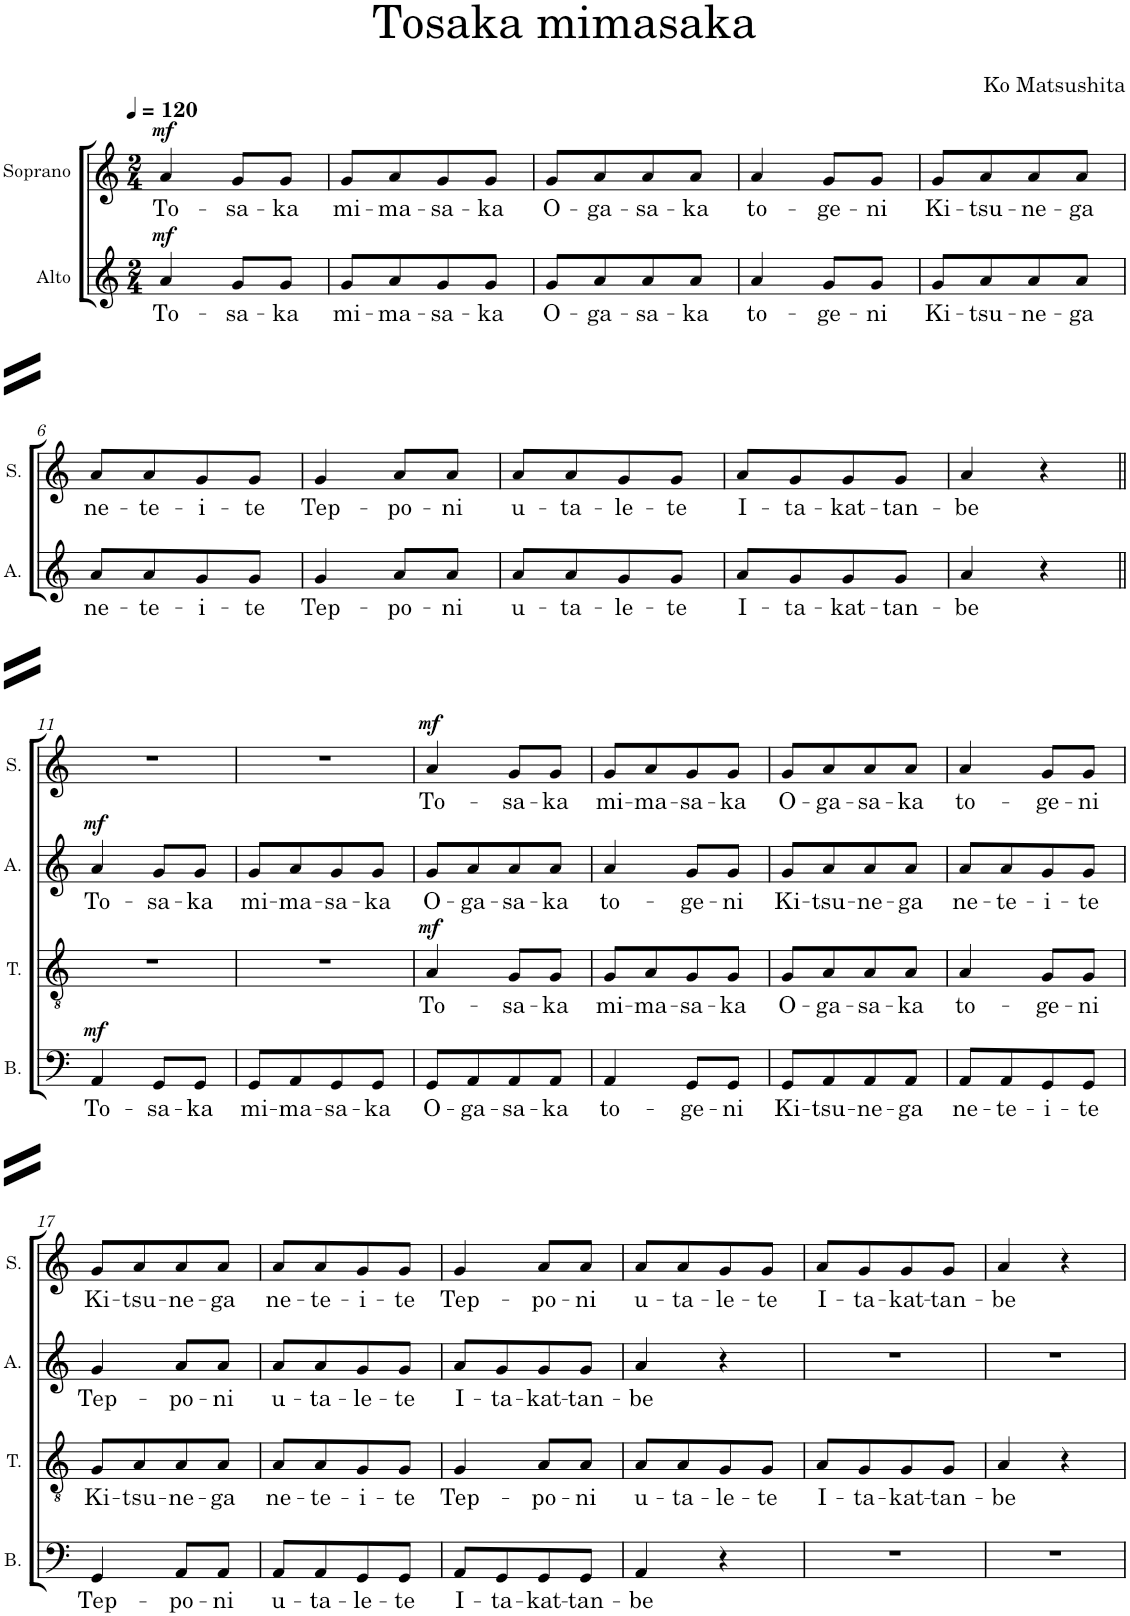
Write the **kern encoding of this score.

**kern	**text	**dynam	**kern	**text	**dynam	**kern	**text	**dynam	**kern	**text	**dynam
*part4	*part4	*part4	*part3	*part3	*part3	*part2	*part2	*part2	*part1	*part1	*part1
*staff4	*staff4	*staff4	*staff3	*staff3	*staff3	*staff2	*staff2	*staff2	*staff1	*staff1	*staff1
*I"Bass	*	*	*I"Tenor	*	*	*I"Alto	*	*	*I"Soprano	*	*
*I'B.	*	*	*I'T.	*	*	*I'A.	*	*	*I'S.	*	*
*stria5	*	*	*stria5	*	*	*	*	*	*	*	*
*clefF4	*	*	*clefGv2	*	*	*clefG2	*	*	*clefG2	*	*
*k[]	*	*	*k[]	*	*	*k[]	*	*	*k[]	*	*
*M2/4	*	*	*M2/4	*	*	*M2/4	*	*	*M2/4	*	*
*MM120	*	*	*MM120	*	*	*MM120	*	*	*MM120	*	*
=1	=1	=1	=1	=1	=1	=1	=1	=1	=1	=1	=1
!	!	!	!	!	!	!	!LO:LY:b	!LO:DY:a	!	!LO:LY:b	!LO:DY:a
2r	.	.	2r	.	.	4a/	To-	mf	4a/	To-	mf
!	!	!	!	!	!	!	!LO:LY:b	!	!	!LO:LY:b	!
.	.	.	.	.	.	8g/L	-sa-	.	8g/L	-sa-	.
!	!	!	!	!	!	!	!LO:LY:b	!	!	!LO:LY:b	!
.	.	.	.	.	.	8g/J	-ka	.	8g/J	-ka	.
=2	=2	=2	=2	=2	=2	=2	=2	=2	=2	=2	=2
!	!	!	!	!	!	!	!LO:LY:b	!	!	!LO:LY:b	!
2r	.	.	2r	.	.	8g/L	mi-	.	8g/L	mi-	.
!	!	!	!	!	!	!	!LO:LY:b	!	!	!LO:LY:b	!
.	.	.	.	.	.	8a/	-ma-	.	8a/	-ma-	.
!	!	!	!	!	!	!	!LO:LY:b	!	!	!LO:LY:b	!
.	.	.	.	.	.	8g/	-sa-	.	8g/	-sa-	.
!	!	!	!	!	!	!	!LO:LY:b	!	!	!LO:LY:b	!
.	.	.	.	.	.	8g/J	-ka	.	8g/J	-ka	.
=3	=3	=3	=3	=3	=3	=3	=3	=3	=3	=3	=3
!	!	!	!	!	!	!	!LO:LY:b	!	!	!LO:LY:b	!
2r	.	.	2r	.	.	8g/L	O-	.	8g/L	O-	.
!	!	!	!	!	!	!	!LO:LY:b	!	!	!LO:LY:b	!
.	.	.	.	.	.	8a/	-ga-	.	8a/	-ga-	.
!	!	!	!	!	!	!	!LO:LY:b	!	!	!LO:LY:b	!
.	.	.	.	.	.	8a/	-sa-	.	8a/	-sa-	.
!	!	!	!	!	!	!	!LO:LY:b	!	!	!LO:LY:b	!
.	.	.	.	.	.	8a/J	-ka	.	8a/J	-ka	.
=4	=4	=4	=4	=4	=4	=4	=4	=4	=4	=4	=4
!	!	!	!	!	!	!	!LO:LY:b	!	!	!LO:LY:b	!
2r	.	.	2r	.	.	4a/	to-	.	4a/	to-	.
!	!	!	!	!	!	!	!LO:LY:b	!	!	!LO:LY:b	!
.	.	.	.	.	.	8g/L	-ge-	.	8g/L	-ge-	.
!	!	!	!	!	!	!	!LO:LY:b	!	!	!LO:LY:b	!
.	.	.	.	.	.	8g/J	-ni	.	8g/J	-ni	.
=5	=5	=5	=5	=5	=5	=5	=5	=5	=5	=5	=5
!	!	!	!	!	!	!	!LO:LY:b	!	!	!LO:LY:b	!
2r	.	.	2r	.	.	8g/L	Ki-	.	8g/L	Ki-	.
!	!	!	!	!	!	!	!LO:LY:b	!	!	!LO:LY:b	!
.	.	.	.	.	.	8a/	-tsu-	.	8a/	-tsu-	.
!	!	!	!	!	!	!	!LO:LY:b	!	!	!LO:LY:b	!
.	.	.	.	.	.	8a/	-ne-	.	8a/	-ne-	.
!	!	!	!	!	!	!	!LO:LY:b	!	!	!LO:LY:b	!
.	.	.	.	.	.	8a/J	-ga	.	8a/J	-ga	.
!!LO:LB:g=z
=6	=6	=6	=6	=6	=6	=6	=6	=6	=6	=6	=6
!	!	!	!	!	!	!	!LO:LY:b	!	!	!LO:LY:b	!
2r	.	.	2r	.	.	8a/L	ne-	.	8a/L	ne-	.
!	!	!	!	!	!	!	!LO:LY:b	!	!	!LO:LY:b	!
.	.	.	.	.	.	8a/	-te-	.	8a/	-te-	.
!	!	!	!	!	!	!	!LO:LY:b	!	!	!LO:LY:b	!
.	.	.	.	.	.	8g/	-i-	.	8g/	-i-	.
!	!	!	!	!	!	!	!LO:LY:b	!	!	!LO:LY:b	!
.	.	.	.	.	.	8g/J	-te	.	8g/J	-te	.
=7	=7	=7	=7	=7	=7	=7	=7	=7	=7	=7	=7
!	!	!	!	!	!	!	!LO:LY:b	!	!	!LO:LY:b	!
2r	.	.	2r	.	.	4g/	Tep-	.	4g/	Tep-	.
!	!	!	!	!	!	!	!LO:LY:b	!	!	!LO:LY:b	!
.	.	.	.	.	.	8a/L	-po-	.	8a/L	-po-	.
!	!	!	!	!	!	!	!LO:LY:b	!	!	!LO:LY:b	!
.	.	.	.	.	.	8a/J	-ni	.	8a/J	-ni	.
=8	=8	=8	=8	=8	=8	=8	=8	=8	=8	=8	=8
!	!	!	!	!	!	!	!LO:LY:b	!	!	!LO:LY:b	!
2r	.	.	2r	.	.	8a/L	u-	.	8a/L	u-	.
!	!	!	!	!	!	!	!LO:LY:b	!	!	!LO:LY:b	!
.	.	.	.	.	.	8a/	-ta-	.	8a/	-ta-	.
!	!	!	!	!	!	!	!LO:LY:b	!	!	!LO:LY:b	!
.	.	.	.	.	.	8g/	-le-	.	8g/	-le-	.
!	!	!	!	!	!	!	!LO:LY:b	!	!	!LO:LY:b	!
.	.	.	.	.	.	8g/J	-te	.	8g/J	-te	.
=9	=9	=9	=9	=9	=9	=9	=9	=9	=9	=9	=9
!	!	!	!	!	!	!	!LO:LY:b	!	!	!LO:LY:b	!
2r	.	.	2r	.	.	8a/L	I-	.	8a/L	I-	.
!	!	!	!	!	!	!	!LO:LY:b	!	!	!LO:LY:b	!
.	.	.	.	.	.	8g/	-ta-	.	8g/	-ta-	.
!	!	!	!	!	!	!	!LO:LY:b	!	!	!LO:LY:b	!
.	.	.	.	.	.	8g/	-kat-	.	8g/	-kat-	.
!	!	!	!	!	!	!	!LO:LY:b	!	!	!LO:LY:b	!
.	.	.	.	.	.	8g/J	-tan-	.	8g/J	-tan-	.
=10	=10	=10	=10	=10	=10	=10	=10	=10	=10	=10	=10
!	!	!	!	!	!	!	!LO:LY:b	!	!	!LO:LY:b	!
2r	.	.	2r	.	.	4a/	-be	.	4a/	-be	.
.	.	.	.	.	.	4r	.	.	4r	.	.
!!LO:LB:g=z
=11||	=11||	=11||	=11||	=11||	=11||	=11||	=11||	=11||	=11||	=11||	=11||
!	!LO:LY:b	!LO:DY:a	!	!	!	!	!LO:LY:b	!LO:DY:a	!	!	!
4AA/	To-	mf	2r	.	.	4a/	To-	mf	2r	.	.
!	!LO:LY:b	!	!	!	!	!	!LO:LY:b	!	!	!	!
8GG/L	-sa-	.	.	.	.	8g/L	-sa-	.	.	.	.
!	!LO:LY:b	!	!	!	!	!	!LO:LY:b	!	!	!	!
8GG/J	-ka	.	.	.	.	8g/J	-ka	.	.	.	.
=12	=12	=12	=12	=12	=12	=12	=12	=12	=12	=12	=12
!	!LO:LY:b	!	!	!	!	!	!LO:LY:b	!	!	!	!
8GG/L	mi-	.	2r	.	.	8g/L	mi-	.	2r	.	.
!	!LO:LY:b	!	!	!	!	!	!LO:LY:b	!	!	!	!
8AA/	-ma-	.	.	.	.	8a/	-ma-	.	.	.	.
!	!LO:LY:b	!	!	!	!	!	!LO:LY:b	!	!	!	!
8GG/	-sa-	.	.	.	.	8g/	-sa-	.	.	.	.
!	!LO:LY:b	!	!	!	!	!	!LO:LY:b	!	!	!	!
8GG/J	-ka	.	.	.	.	8g/J	-ka	.	.	.	.
=13	=13	=13	=13	=13	=13	=13	=13	=13	=13	=13	=13
!	!LO:LY:b	!	!	!LO:LY:b	!LO:DY:a	!	!LO:LY:b	!	!	!LO:LY:b	!LO:DY:a
8GG/L	O-	.	4A/	To-	mf	8g/L	O-	.	4a/	To-	mf
!	!LO:LY:b	!	!	!	!	!	!LO:LY:b	!	!	!	!
8AA/	-ga-	.	.	.	.	8a/	-ga-	.	.	.	.
!	!LO:LY:b	!	!	!LO:LY:b	!	!	!LO:LY:b	!	!	!LO:LY:b	!
8AA/	-sa-	.	8G/L	-sa-	.	8a/	-sa-	.	8g/L	-sa-	.
!	!LO:LY:b	!	!	!LO:LY:b	!	!	!LO:LY:b	!	!	!LO:LY:b	!
8AA/J	-ka	.	8G/J	-ka	.	8a/J	-ka	.	8g/J	-ka	.
=14	=14	=14	=14	=14	=14	=14	=14	=14	=14	=14	=14
!	!LO:LY:b	!	!	!LO:LY:b	!	!	!LO:LY:b	!	!	!LO:LY:b	!
4AA/	to-	.	8G/L	mi-	.	4a/	to-	.	8g/L	mi-	.
!	!	!	!	!LO:LY:b	!	!	!	!	!	!LO:LY:b	!
.	.	.	8A/	-ma-	.	.	.	.	8a/	-ma-	.
!	!LO:LY:b	!	!	!LO:LY:b	!	!	!LO:LY:b	!	!	!LO:LY:b	!
8GG/L	-ge-	.	8G/	-sa-	.	8g/L	-ge-	.	8g/	-sa-	.
!	!LO:LY:b	!	!	!LO:LY:b	!	!	!LO:LY:b	!	!	!LO:LY:b	!
8GG/J	-ni	.	8G/J	-ka	.	8g/J	-ni	.	8g/J	-ka	.
=15	=15	=15	=15	=15	=15	=15	=15	=15	=15	=15	=15
!	!LO:LY:b	!	!	!LO:LY:b	!	!	!LO:LY:b	!	!	!LO:LY:b	!
8GG/L	Ki-	.	8G/L	O-	.	8g/L	Ki-	.	8g/L	O-	.
!	!LO:LY:b	!	!	!LO:LY:b	!	!	!LO:LY:b	!	!	!LO:LY:b	!
8AA/	-tsu-	.	8A/	-ga-	.	8a/	-tsu-	.	8a/	-ga-	.
!	!LO:LY:b	!	!	!LO:LY:b	!	!	!LO:LY:b	!	!	!LO:LY:b	!
8AA/	-ne-	.	8A/	-sa-	.	8a/	-ne-	.	8a/	-sa-	.
!	!LO:LY:b	!	!	!LO:LY:b	!	!	!LO:LY:b	!	!	!LO:LY:b	!
8AA/J	-ga	.	8A/J	-ka	.	8a/J	-ga	.	8a/J	-ka	.
=16	=16	=16	=16	=16	=16	=16	=16	=16	=16	=16	=16
!	!LO:LY:b	!	!	!LO:LY:b	!	!	!LO:LY:b	!	!	!LO:LY:b	!
8AA/L	ne-	.	4A/	to-	.	8a/L	ne-	.	4a/	to-	.
!	!LO:LY:b	!	!	!	!	!	!LO:LY:b	!	!	!	!
8AA/	-te-	.	.	.	.	8a/	-te-	.	.	.	.
!	!LO:LY:b	!	!	!LO:LY:b	!	!	!LO:LY:b	!	!	!LO:LY:b	!
8GG/	-i-	.	8G/L	-ge-	.	8g/	-i-	.	8g/L	-ge-	.
!	!LO:LY:b	!	!	!LO:LY:b	!	!	!LO:LY:b	!	!	!LO:LY:b	!
8GG/J	-te	.	8G/J	-ni	.	8g/J	-te	.	8g/J	-ni	.
!!LO:LB:g=z
=17	=17	=17	=17	=17	=17	=17	=17	=17	=17	=17	=17
!	!LO:LY:b	!	!	!LO:LY:b	!	!	!LO:LY:b	!	!	!LO:LY:b	!
4GG/	Tep-	.	8G/L	Ki-	.	4g/	Tep-	.	8g/L	Ki-	.
!	!	!	!	!LO:LY:b	!	!	!	!	!	!LO:LY:b	!
.	.	.	8A/	-tsu-	.	.	.	.	8a/	-tsu-	.
!	!LO:LY:b	!	!	!LO:LY:b	!	!	!LO:LY:b	!	!	!LO:LY:b	!
8AA/L	-po-	.	8A/	-ne-	.	8a/L	-po-	.	8a/	-ne-	.
!	!LO:LY:b	!	!	!LO:LY:b	!	!	!LO:LY:b	!	!	!LO:LY:b	!
8AA/J	-ni	.	8A/J	-ga	.	8a/J	-ni	.	8a/J	-ga	.
=18	=18	=18	=18	=18	=18	=18	=18	=18	=18	=18	=18
!	!LO:LY:b	!	!	!LO:LY:b	!	!	!LO:LY:b	!	!	!LO:LY:b	!
8AA/L	u-	.	8A/L	ne-	.	8a/L	u-	.	8a/L	ne-	.
!	!LO:LY:b	!	!	!LO:LY:b	!	!	!LO:LY:b	!	!	!LO:LY:b	!
8AA/	-ta-	.	8A/	-te-	.	8a/	-ta-	.	8a/	-te-	.
!	!LO:LY:b	!	!	!LO:LY:b	!	!	!LO:LY:b	!	!	!LO:LY:b	!
8GG/	-le-	.	8G/	-i-	.	8g/	-le-	.	8g/	-i-	.
!	!LO:LY:b	!	!	!LO:LY:b	!	!	!LO:LY:b	!	!	!LO:LY:b	!
8GG/J	-te	.	8G/J	-te	.	8g/J	-te	.	8g/J	-te	.
=19	=19	=19	=19	=19	=19	=19	=19	=19	=19	=19	=19
!	!LO:LY:b	!	!	!LO:LY:b	!	!	!LO:LY:b	!	!	!LO:LY:b	!
8AA/L	I-	.	4G/	Tep-	.	8a/L	I-	.	4g/	Tep-	.
!	!LO:LY:b	!	!	!	!	!	!LO:LY:b	!	!	!	!
8GG/	-ta-	.	.	.	.	8g/	-ta-	.	.	.	.
!	!LO:LY:b	!	!	!LO:LY:b	!	!	!LO:LY:b	!	!	!LO:LY:b	!
8GG/	-kat-	.	8A/L	-po-	.	8g/	-kat-	.	8a/L	-po-	.
!	!LO:LY:b	!	!	!LO:LY:b	!	!	!LO:LY:b	!	!	!LO:LY:b	!
8GG/J	-tan-	.	8A/J	-ni	.	8g/J	-tan-	.	8a/J	-ni	.
=20	=20	=20	=20	=20	=20	=20	=20	=20	=20	=20	=20
!	!LO:LY:b	!	!	!LO:LY:b	!	!	!LO:LY:b	!	!	!LO:LY:b	!
4AA/	-be	.	8A/L	u-	.	4a/	-be	.	8a/L	u-	.
!	!	!	!	!LO:LY:b	!	!	!	!	!	!LO:LY:b	!
.	.	.	8A/	-ta-	.	.	.	.	8a/	-ta-	.
!	!	!	!	!LO:LY:b	!	!	!	!	!	!LO:LY:b	!
4r	.	.	8G/	-le-	.	4r	.	.	8g/	-le-	.
!	!	!	!	!LO:LY:b	!	!	!	!	!	!LO:LY:b	!
.	.	.	8G/J	-te	.	.	.	.	8g/J	-te	.
=21	=21	=21	=21	=21	=21	=21	=21	=21	=21	=21	=21
!	!	!	!	!LO:LY:b	!	!	!	!	!	!LO:LY:b	!
2r	.	.	8A/L	I-	.	2r	.	.	8a/L	I-	.
!	!	!	!	!LO:LY:b	!	!	!	!	!	!LO:LY:b	!
.	.	.	8G/	-ta-	.	.	.	.	8g/	-ta-	.
!	!	!	!	!LO:LY:b	!	!	!	!	!	!LO:LY:b	!
.	.	.	8G/	-kat-	.	.	.	.	8g/	-kat-	.
!	!	!	!	!LO:LY:b	!	!	!	!	!	!LO:LY:b	!
.	.	.	8G/J	-tan-	.	.	.	.	8g/J	-tan-	.
=22	=22	=22	=22	=22	=22	=22	=22	=22	=22	=22	=22
!	!	!	!	!LO:LY:b	!	!	!	!	!	!LO:LY:b	!
2r	.	.	4A/	-be	.	2r	.	.	4a/	-be	.
.	.	.	4r	.	.	.	.	.	4r	.	.
=	=	=	=	=	=	=	=	=	=	=	=
*-	*-	*-	*-	*-	*-	*-	*-	*-	*-	*-	*-
